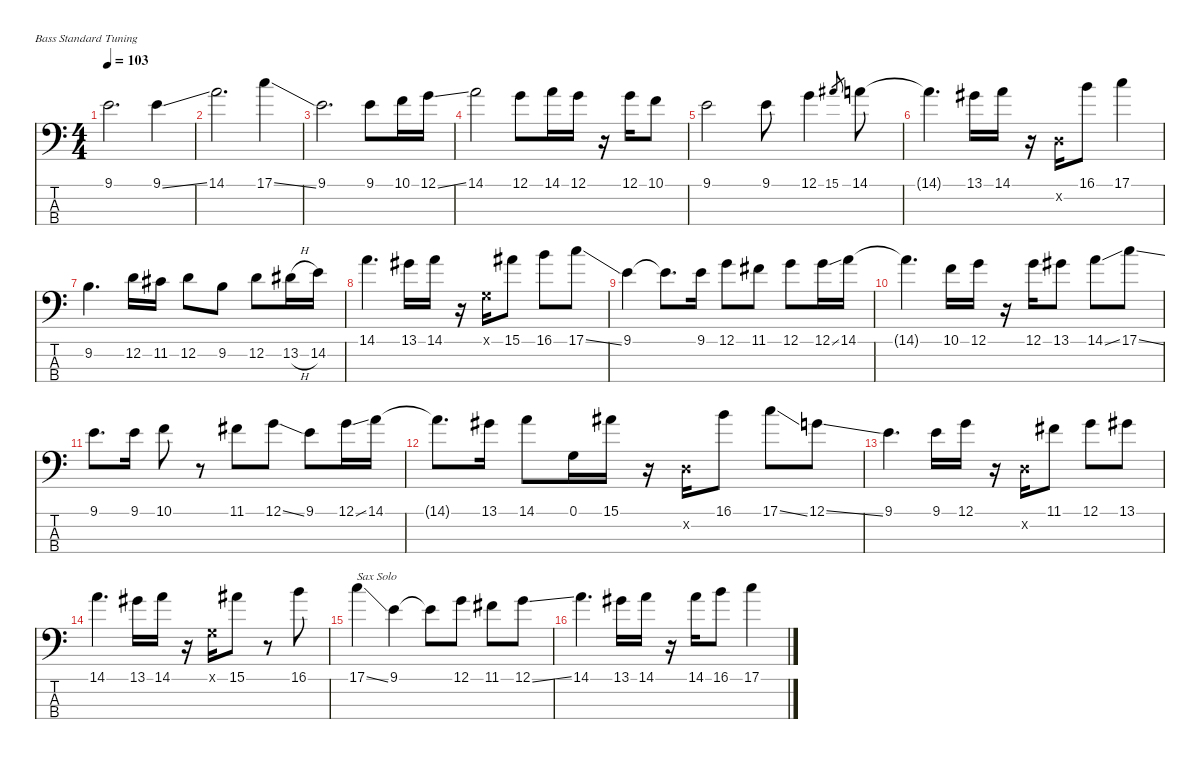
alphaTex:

\defaultSystemsLayout 4
\hideDynamics
\bracketExtendMode nobrackets
\singleTrackTrackNamePolicy hidden
\multiTrackTrackNamePolicy hidden
\otherSystemsTrackNameOrientation horizontal
\track ("Bass 1" "fl.bs.") {instrument fretlessbass}
\staff {score tabs}
\tuning (G2 D2 A1 E1)
\ts (4 4)
\tempo 103
\clef f4
\ks c
9.1.2{d dy f beam Down} 9.1{ss}.4{beam Down} |
14.1.2{d beam Down} 17.1{ss}.4{beam Down} |
9.1.2{d beam Down} 9.1.8{beam Down} 10.1.16{beam Down} 12.1{ss}.16{beam Down} |
14.1.2{beam Down} 12.1.8{beam Down} 14.1.16{beam Down} 12.1.16{beam Down} r.16{beam Down} 12.1.16{beam Down} 10.1.8{beam Down} |
9.1.2{beam Down} 9.1.8{beam Down} 12.1.4{beam Down} 15.1{acc #}.8{gr dy mf beam Up} 14.1.8{dy f beam Down} |
14.1{t}.4{d beam Down} 13.1{acc #}.16{beam Down} 14.1.16{beam Down} r.16{beam Down} 0.2{x}.16{beam Down} 16.1.8{beam Down} 17.1.4{beam Down} |
9.2.4{d beam Down} 12.2.16{beam Down} 11.2{acc #}.16{beam Down} 12.2.8{beam Down} 9.2.8{beam Down} 12.2.8{beam Down} 13.2{h acc #}.16{beam Down} 14.2.16{beam Down} |
14.1.4{d beam Down} 13.1{acc #}.16{beam Down} 14.1.16{beam Down} r.16{beam Down} 0.1{x}.16{beam Down} 15.1{acc #}.8{beam Down} 16.1.8{beam Down} 17.1{ss}.8{beam Down} |
9.1.4{beam Down} 9.1{t}.8{d beam Down} 9.1.16{beam Down} 12.1.8{beam Down} 11.1{acc #}.8{beam Down} 12.1.8{beam Down} 12.1{ss}.16{beam Down} 14.1.16{beam Down} |
14.1{t}.4{d beam Down} 10.1.16{beam Down} 12.1.16{beam Down} r.16{beam Down} 12.1.16{beam Down} 13.1{acc #}.8{beam Down} 14.1{ss}.8{beam Down} 17.1{ss}.8{beam Down} |
9.1.8{d beam Down} 9.1.16{beam Down} 10.1.8{beam Down} r.8{beam Down} 11.1{acc #}.8{beam Down} 12.1{ss}.8{beam Down} 9.1.8{beam Down} 12.1{ss}.16{beam Down} 14.1.16{beam Down} |
14.1{t}.8{d beam Down} 13.1{acc #}.16{beam Down} 14.1.8{beam Down} 0.1.16{beam Down} 15.1{acc #}.16{beam Down} r.16{beam Down} 0.2{x}.16{beam Down} 16.1.8{beam Down} 17.1{ss}.8{beam Down} 12.1{ss}.8{beam Down} |
9.1.4{d beam Down} 9.1.16{beam Down} 12.1.16{beam Down} r.16{beam Down} 0.2{x}.16{beam Down} 11.1{acc #}.8{beam Down} 12.1.8{beam Down} 13.1{acc #}.8{beam Down} |
14.1.4{d beam Down} 13.1{acc #}.16{beam Down} 14.1.16{beam Down} r.16{beam Down} 0.1{x}.16{beam Down} 15.1{acc #}.8{beam Down} r.8{beam Down} 16.1.8{beam Down} |
17.1{ss}.4{txt "Sax Solo" beam Down} 9.1.4{beam Down} 9.1{t}.8{beam Down} 12.1.8{beam Down} 11.1{acc #}.8{beam Down} 12.1{ss}.8{beam Down} |
14.1.4{d beam Down} 13.1{acc #}.16{beam Down} 14.1.16{beam Down} r.16{beam Down} 14.1.16{beam Down} 16.1.8{beam Down} 17.1{ss}.4{beam Down}
